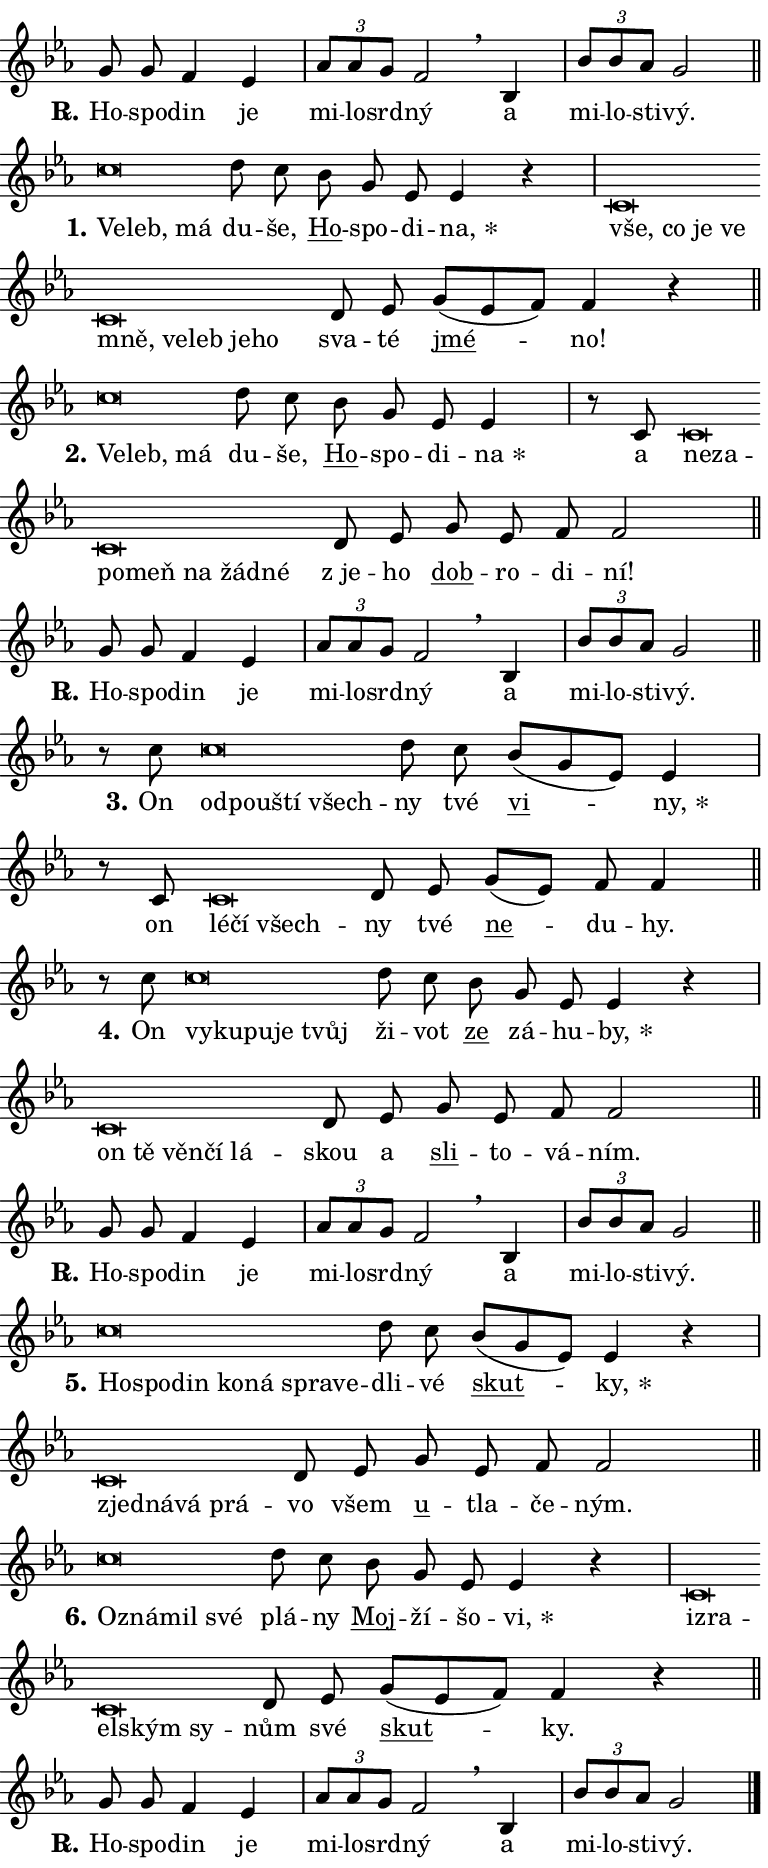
\version "2.24.0"
\header { tagline = "" }
\paper {
  indent = 0\cm
  top-margin = 0\cm
  right-margin = 0.13\cm % to fit lyric hyphens
  bottom-margin = 0\cm
  left-margin = 0\cm
  paper-width = 13\cm
  page-breaking = #ly:one-page-breaking
  system-system-spacing.basic-distance = #11
  score-system-spacing.basic-distance = #11
  ragged-last = ##f
}


%% Author: Thomas Morley
%% https://lists.gnu.org/archive/html/lilypond-user/2020-05/msg00002.html
#(define (line-position grob)
"Returns position of @var[grob} in current system:
   @code{'start}, if at first time-step
   @code{'end}, if at last time-step
   @code{'middle} otherwise
"
  (let* ((col (ly:item-get-column grob))
         (ln (ly:grob-object col 'left-neighbor))
         (rn (ly:grob-object col 'right-neighbor))
         (col-to-check-left (if (ly:grob? ln) ln col))
         (col-to-check-right (if (ly:grob? rn) rn col))
         (break-dir-left
           (and
             (ly:grob-property col-to-check-left 'non-musical #f)
             (ly:item-break-dir col-to-check-left)))
         (break-dir-right
           (and
             (ly:grob-property col-to-check-right 'non-musical #f)
             (ly:item-break-dir col-to-check-right))))
        (cond ((eqv? 1 break-dir-left) 'start)
              ((eqv? -1 break-dir-right) 'end)
              (else 'middle))))

#(define (tranparent-at-line-position vctor)
  (lambda (grob)
  "Relying on @code{line-position} select the relevant enry from @var{vctor}.
Used to determine transparency,"
    (case (line-position grob)
      ((end) (not (vector-ref vctor 0)))
      ((middle) (not (vector-ref vctor 1)))
      ((start) (not (vector-ref vctor 2))))))

noteHeadBreakVisibility =
#(define-music-function (break-visibility)(vector?)
"Makes @code{NoteHead}s transparent relying on @var{break-visibility}"
#{
  \override NoteHead.transparent =
    #(tranparent-at-line-position break-visibility)
#})

#(define delete-ledgers-for-transparent-note-heads
  (lambda (grob)
    "Reads whether a @code{NoteHead} is transparent.
If so this @code{NoteHead} is removed from @code{'note-heads} from
@var{grob}, which is supposed to be @code{LedgerLineSpanner}.
As a result ledgers are not printed for this @code{NoteHead}"
    (let* ((nhds-array (ly:grob-object grob 'note-heads))
           (nhds-list
             (if (ly:grob-array? nhds-array)
                 (ly:grob-array->list nhds-array)
                 '()))
           ;; Relies on the transparent-property being done before
           ;; Staff.LedgerLineSpanner.after-line-breaking is executed.
           ;; This is fragile ...
           (to-keep
             (remove
               (lambda (nhd)
                 (ly:grob-property nhd 'transparent #f))
               nhds-list)))
      ;; TODO find a better method to iterate over grob-arrays, similiar
      ;; to filter/remove etc for lists
      ;; For now rebuilt from scratch
      (set! (ly:grob-object grob 'note-heads)  '())
      (for-each
        (lambda (nhd)
          (ly:pointer-group-interface::add-grob grob 'note-heads nhd))
        to-keep))))

squashNotes = {
  \override NoteHead.X-extent = #'(-0.2 . 0.2)
  \override NoteHead.Y-extent = #'(-0.75 . 0)
  \override NoteHead.stencil =
    #(lambda (grob)
       (let ((pos (ly:grob-property grob 'staff-position)))
         (begin
           (if (< pos -7) (display "ERROR: Lower brevis then expected\n") (display ""))
           (if (<= pos -6) ly:text-interface::print ly:note-head::print))))
}
unSquashNotes = {
  \revert NoteHead.X-extent
  \revert NoteHead.Y-extent
  \revert NoteHead.stencil
}

hideNotes = \noteHeadBreakVisibility #begin-of-line-visible
unHideNotes = \noteHeadBreakVisibility #all-visible

% work-around for resetting accidentals
% https://lilypond.org/doc/v2.23/Documentation/notation/displaying-rhythms#unmetered-music
cadenzaMeasure = {
  \cadenzaOff
  \partial 1024 s1024
  \cadenzaOn
}

#(define-markup-command (accent layout props text) (markup?)
  "Underline accented syllable"
  (interpret-markup layout props
    #{\markup \override #'(offset . 4.3) \underline { #text }#}))

responsum = \markup \concat {
  "R" \hspace #-1.05 \path #0.1 #'((moveto 0 0.07) (lineto 0.9 0.8)) \hspace #0.05 "."
}

spaceSize = #0.6828661417322834 % exact space size for TeX Gyre Schola

\layout {
  \context {
    \Staff
    \remove "Time_signature_engraver"
    \override LedgerLineSpanner.after-line-breaking = #delete-ledgers-for-transparent-note-heads
  }
  \context {
    \Lyrics {
      \override LyricSpace.minimum-distance = \spaceSize
      \override LyricText.font-name = #"TeX Gyre Schola"
      \override LyricText.font-size = 1
      \override StanzaNumber.font-name = #"TeX Gyre Schola Bold"
      \override StanzaNumber.font-size = 1
    }
  }
  \context {
    \Score 
    \override NoteHead.text =
      #(lambda (grob) 
        (let ((pos (ly:grob-property grob 'staff-position)))
          #{\markup {
            \combine
              \halign #-0.55 \raise #(if (= pos -6) 0 0.5) \override #'(thickness . 2) \draw-line #'(3.2 . 0)
              \musicglyph "noteheads.sM1"
          }#}))
  }
}

% magnetic-lyrics.ily
%
%   written by
%     Jean Abou Samra <jean@abou-samra.fr>
%     Werner Lemberg <wl@gnu.org>
%
%   adapted by
%     Jiri Hon <jiri.hon@gmail.com>
%
% Version 2022-Apr-15

% https://www.mail-archive.com/lilypond-user@gnu.org/msg149350.html

#(define (Left_hyphen_pointer_engraver context)
   "Collect syllable-hyphen-syllable occurrences in lyrics and store
them in properties.  This engraver only looks to the left.  For
example, if the lyrics input is @code{foo -- bar}, it does the
following.

@itemize @bullet
@item
Set the @code{text} property of the @code{LyricHyphen} grob between
@q{foo} and @q{bar} to @code{foo}.

@item
Set the @code{left-hyphen} property of the @code{LyricText} grob with
text @q{foo} to the @code{LyricHyphen} grob between @q{foo} and
@q{bar}.
@end itemize

Use this auxiliary engraver in combination with the
@code{lyric-@/text::@/apply-@/magnetic-@/offset!} hook."
   (let ((hyphen #f)
         (text #f))
     (make-engraver
      (acknowledgers
       ((lyric-syllable-interface engraver grob source-engraver)
        (set! text grob)))
      (end-acknowledgers
       ((lyric-hyphen-interface engraver grob source-engraver)
        ;(when (not (grob::has-interface grob 'lyric-space-interface))
          (set! hyphen grob)));)
      ((stop-translation-timestep engraver)
       (when (and text hyphen)
         (ly:grob-set-object! text 'left-hyphen hyphen))
       (set! text #f)
       (set! hyphen #f)))))

#(define (lyric-text::apply-magnetic-offset! grob)
   "If the space between two syllables is less than the value in
property @code{LyricText@/.details@/.squash-threshold}, move the right
syllable to the left so that it gets concatenated with the left
syllable.

Use this function as a hook for
@code{LyricText@/.after-@/line-@/breaking} if the
@code{Left_@/hyphen_@/pointer_@/engraver} is active."
   (let ((hyphen (ly:grob-object grob 'left-hyphen #f)))
     (when hyphen
       (let ((left-text (ly:spanner-bound hyphen LEFT)))
         (when (grob::has-interface left-text 'lyric-syllable-interface)
           (let* ((common (ly:grob-common-refpoint grob left-text X))
                  (this-x-ext (ly:grob-extent grob common X))
                  (left-x-ext
                   (begin
                     ;; Trigger magnetism for left-text.
                     (ly:grob-property left-text 'after-line-breaking)
                     (ly:grob-extent left-text common X)))
                  ;; `delta` is the gap width between two syllables.
                  (delta (- (interval-start this-x-ext)
                            (interval-end left-x-ext)))
                  (details (ly:grob-property grob 'details))
                  (threshold (assoc-get 'squash-threshold details 0.2)))
             (when (< delta threshold)
               (let* (;; We have to manipulate the input text so that
                      ;; ligatures crossing syllable boundaries are not
                      ;; disabled.  For languages based on the Latin
                      ;; script this is essentially a beautification.
                      ;; However, for non-Western scripts it can be a
                      ;; necessity.
                      (lt (ly:grob-property left-text 'text))
                      (rt (ly:grob-property grob 'text))
                      (is-space (grob::has-interface hyphen 'lyric-space-interface))
                      (space (if is-space " " ""))
                      (extra-delta (if is-space spaceSize 0))
                      ;; Append new syllable.
                      (ltrt-space (if (and (string? lt) (string? rt))
                                (string-append lt space rt)
                                (make-concat-markup (list lt space rt))))
                      ;; Right-align `ltrt` to the right side.
                      (ltrt-space-markup (grob-interpret-markup
                               grob
                               (make-translate-markup
                                (cons (interval-length this-x-ext) 0)
                                (make-right-align-markup ltrt-space)))))
                 (begin
                   ;; Don't print `left-text`.
                   (ly:grob-set-property! left-text 'stencil #f)
                   ;; Set text and stencil (which holds all collected
                   ;; syllables so far) and shift it to the left.
                   (ly:grob-set-property! grob 'text ltrt-space)
                   (ly:grob-set-property! grob 'stencil ltrt-space-markup)
                   (ly:grob-translate-axis! grob (- (- delta extra-delta)) X))))))))))


#(define (lyric-hyphen::displace-bounds-first grob)
   ;; Make very sure this callback isn't triggered too early.
   (let ((left (ly:spanner-bound grob LEFT))
         (right (ly:spanner-bound grob RIGHT)))
     (ly:grob-property left 'after-line-breaking)
     (ly:grob-property right 'after-line-breaking)
     (ly:lyric-hyphen::print grob)))

squashThreshold = #0.4

\layout {
  \context {
    \Lyrics
    \consists #Left_hyphen_pointer_engraver
    \override LyricText.after-line-breaking =
      #lyric-text::apply-magnetic-offset!
    \override LyricHyphen.stencil = #lyric-hyphen::displace-bounds-first
    \override LyricText.details.squash-threshold = \squashThreshold
    \override LyricHyphen.minimum-distance = 0
    \override LyricHyphen.minimum-length = \squashThreshold
  }
}

squashText = \override LyricText.details.squash-threshold = 9999
unSquashText = \override LyricText.details.squash-threshold = \squashThreshold

leftText = \override LyricText.self-alignment-X = #LEFT
unLeftText = \revert LyricText.self-alignment-X

starOffset = #(lambda (grob) 
                (let ((x_offset (ly:self-alignment-interface::aligned-on-x-parent grob)))
                  (if (= x_offset 0) 0 (+ x_offset 1.2))))

star = #(define-music-function (syllable)(string?)
"Append star separator at the end of a syllable"
#{
  \once \override LyricText.X-offset = #starOffset
  \lyricmode { \markup {
    #syllable
    \override #'((font-name . "TeX Gyre Schola Bold")) \hspace #0.2 \lower #0.65 \larger "*"
  } }
#})

starAccent = #(define-music-function (syllable)(string?)
"Append star separator at the end of a syllable and make accent"
#{
  \once \override LyricText.X-offset = #starOffset
  \lyricmode { \markup {
    \accent #syllable
    \override #'((font-name . "TeX Gyre Schola Bold")) \hspace #0.2 \lower #0.65 \larger "*"
  } }
#})

breath = #(define-music-function (syllable)(string?)
"Append breathing indicator at the end of a syllable"
#{
  \lyricmode { \markup { #syllable "+" } }
#})

optionalBreath = #(define-music-function (syllable)(string?)
"Append optional breathing indicator at the end of a syllable"
#{
  \lyricmode { \markup { #syllable "(+)" } }
#})


\score {
    <<
        \new Voice = "melody" { \cadenzaOn \key es \major \relative { g'8 g f4 es \cadenzaMeasure \bar "|" \tuplet 3/2 { as8[ as g] } f2 \breathe \bar "" bes,4 \cadenzaMeasure \bar "|" \tuplet 3/2 {bes'8[ bes as] } g2 \cadenzaMeasure \bar "||" \break } }
        \new Lyrics \lyricsto "melody" { \lyricmode { \set stanza = \responsum
Ho -- spo -- din je mi -- lo -- srd -- ný a mi -- lo -- sti -- vý. } }
    >>
    \layout {}
}

\score {
    <<
        \new Voice = "melody" { \cadenzaOn \key es \major \relative { \squashNotes c''\breve*1/16 \hideNotes \breve*1/16 \breve*1/16 \bar "" \unHideNotes \unSquashNotes d8 c \bar "" bes g es es4 r \cadenzaMeasure \bar "|" \squashNotes c\breve*1/16 \hideNotes \breve*1/16 \bar "" \breve*1/16 \bar "" \breve*1/16 \bar "" \breve*1/16 \bar "" \breve*1/16 \bar "" \breve*1/16 \bar "" \breve*1/16 \breve*1/16 \bar "" \unHideNotes \unSquashNotes d8 es \bar "" g[( es f)] f4 r \cadenzaMeasure \bar "||" \break } }
        \new Lyrics \lyricsto "melody" { \lyricmode { \set stanza = "1."
\leftText Ve -- \squashText leb, má \unLeftText \unSquashText du -- še, \markup \accent Ho -- spo -- di -- \star na, \leftText vše, \squashText co je ve mně, ve -- leb je -- ho \unLeftText \unSquashText sva -- té \markup \accent jmé -- no! } }
    >>
    \layout {}
}

\score {
    <<
        \new Voice = "melody" { \cadenzaOn \key es \major \relative { \squashNotes c''\breve*1/16 \hideNotes \breve*1/16 \breve*1/16 \bar "" \unHideNotes \unSquashNotes d8 c \bar "" bes g es es4 \cadenzaMeasure \bar "|" r8 c8 \squashNotes c\breve*1/16 \hideNotes \breve*1/16 \bar "" \breve*1/16 \bar "" \breve*1/16 \bar "" \breve*1/16 \bar "" \breve*1/16 \breve*1/16 \bar "" \unHideNotes \unSquashNotes d8 es \bar "" g es f f2 \cadenzaMeasure \bar "||" \break } }
        \new Lyrics \lyricsto "melody" { \lyricmode { \set stanza = "2."
\leftText Ve -- \squashText leb, má \unLeftText \unSquashText du -- še, \markup \accent Ho -- spo -- di -- \star na a \leftText ne -- \squashText za -- po -- meň na žád -- né \unLeftText \unSquashText "z je" -- ho \markup \accent dob -- ro -- di -- ní! } }
    >>
    \layout {}
}

\score {
    <<
        \new Voice = "melody" { \cadenzaOn \key es \major \relative { g'8 g f4 es \cadenzaMeasure \bar "|" \tuplet 3/2 { as8[ as g] } f2 \breathe \bar "" bes,4 \cadenzaMeasure \bar "|" \tuplet 3/2 {bes'8[ bes as] } g2 \cadenzaMeasure \bar "||" \break } }
        \new Lyrics \lyricsto "melody" { \lyricmode { \set stanza = \responsum
Ho -- spo -- din je mi -- lo -- srd -- ný a mi -- lo -- sti -- vý. } }
    >>
    \layout {}
}

\score {
    <<
        \new Voice = "melody" { \cadenzaOn \key es \major \relative { r8 c''8 \squashNotes c\breve*1/16 \hideNotes \breve*1/16 \bar "" \breve*1/16 \breve*1/16 \bar "" \unHideNotes \unSquashNotes d8 c \bar "" bes[( g es)] es4 \cadenzaMeasure \bar "|" r8 c8 \squashNotes c\breve*1/16 \hideNotes \breve*1/16 \breve*1/16 \bar "" \unHideNotes \unSquashNotes d8 es \bar "" g[( es)] f f4 \cadenzaMeasure \bar "||" \break } }
        \new Lyrics \lyricsto "melody" { \lyricmode { \set stanza = "3."
On \leftText od -- \squashText pou -- ští všech -- \unLeftText \unSquashText ny tvé \markup \accent vi -- \star ny, on \leftText lé -- \squashText čí všech -- \unLeftText \unSquashText ny tvé \markup \accent ne -- du -- hy. } }
    >>
    \layout {}
}

\score {
    <<
        \new Voice = "melody" { \cadenzaOn \key es \major \relative { r8 c''8 \squashNotes c\breve*1/16 \hideNotes \breve*1/16 \bar "" \breve*1/16 \bar "" \breve*1/16 \breve*1/16 \bar "" \unHideNotes \unSquashNotes d8 c \bar "" bes g es es4 r \cadenzaMeasure \bar "|" \squashNotes c\breve*1/16 \hideNotes \breve*1/16 \bar "" \breve*1/16 \bar "" \breve*1/16 \breve*1/16 \bar "" \unHideNotes \unSquashNotes d8 es \bar "" g es f f2 \cadenzaMeasure \bar "||" \break } }
        \new Lyrics \lyricsto "melody" { \lyricmode { \set stanza = "4."
On \leftText vy -- \squashText ku -- pu -- je tvůj \unLeftText \unSquashText ži -- vot \markup \accent ze zá -- hu -- \star by, \leftText on \squashText tě věn -- čí lá -- \unLeftText \unSquashText skou a \markup \accent sli -- to -- vá -- ním. } }
    >>
    \layout {}
}

\score {
    <<
        \new Voice = "melody" { \cadenzaOn \key es \major \relative { g'8 g f4 es \cadenzaMeasure \bar "|" \tuplet 3/2 { as8[ as g] } f2 \breathe \bar "" bes,4 \cadenzaMeasure \bar "|" \tuplet 3/2 {bes'8[ bes as] } g2 \cadenzaMeasure \bar "||" \break } }
        \new Lyrics \lyricsto "melody" { \lyricmode { \set stanza = \responsum
Ho -- spo -- din je mi -- lo -- srd -- ný a mi -- lo -- sti -- vý. } }
    >>
    \layout {}
}

\score {
    <<
        \new Voice = "melody" { \cadenzaOn \key es \major \relative { \squashNotes c''\breve*1/16 \hideNotes \breve*1/16 \bar "" \breve*1/16 \bar "" \breve*1/16 \bar "" \breve*1/16 \bar "" \breve*1/16 \breve*1/16 \bar "" \unHideNotes \unSquashNotes d8 c \bar "" bes[( g es)] es4 r \cadenzaMeasure \bar "|" \squashNotes c\breve*1/16 \hideNotes \breve*1/16 \bar "" \breve*1/16 \breve*1/16 \bar "" \unHideNotes \unSquashNotes d8 es \bar "" g es f f2 \cadenzaMeasure \bar "||" \break } }
        \new Lyrics \lyricsto "melody" { \lyricmode { \set stanza = "5."
\leftText Ho -- \squashText spo -- din ko -- ná spra -- ve -- \unLeftText \unSquashText dli -- vé \markup \accent skut -- \star ky, \leftText zjed -- \squashText ná -- vá prá -- \unLeftText \unSquashText vo všem \markup \accent u -- tla -- če -- ným. } }
    >>
    \layout {}
}

\score {
    <<
        \new Voice = "melody" { \cadenzaOn \key es \major \relative { \squashNotes c''\breve*1/16 \hideNotes \breve*1/16 \bar "" \breve*1/16 \breve*1/16 \bar "" \unHideNotes \unSquashNotes d8 c \bar "" bes g es es4 r \cadenzaMeasure \bar "|" \squashNotes c\breve*1/16 \hideNotes \breve*1/16 \bar "" \breve*1/16 \bar "" \breve*1/16 \breve*1/16 \bar "" \unHideNotes \unSquashNotes d8 es \bar "" g[( es f)] f4 r \cadenzaMeasure \bar "||" \break } }
        \new Lyrics \lyricsto "melody" { \lyricmode { \set stanza = "6."
\leftText Oz -- \squashText ná -- mil své \unLeftText \unSquashText plá -- ny \markup \accent Moj -- ží -- šo -- \star vi, \leftText iz -- \squashText ra -- el -- ským sy -- \unLeftText \unSquashText nům své \markup \accent skut -- ky. } }
    >>
    \layout {}
}

\score {
    <<
        \new Voice = "melody" { \cadenzaOn \key es \major \relative { g'8 g f4 es \cadenzaMeasure \bar "|" \tuplet 3/2 { as8[ as g] } f2 \breathe \bar "" bes,4 \cadenzaMeasure \bar "|" \tuplet 3/2 {bes'8[ bes as] } g2 \cadenzaMeasure \bar "||" \break } \bar "|." }
        \new Lyrics \lyricsto "melody" { \lyricmode { \set stanza = \responsum
Ho -- spo -- din je mi -- lo -- srd -- ný a mi -- lo -- sti -- vý. } }
    >>
    \layout {}
}
